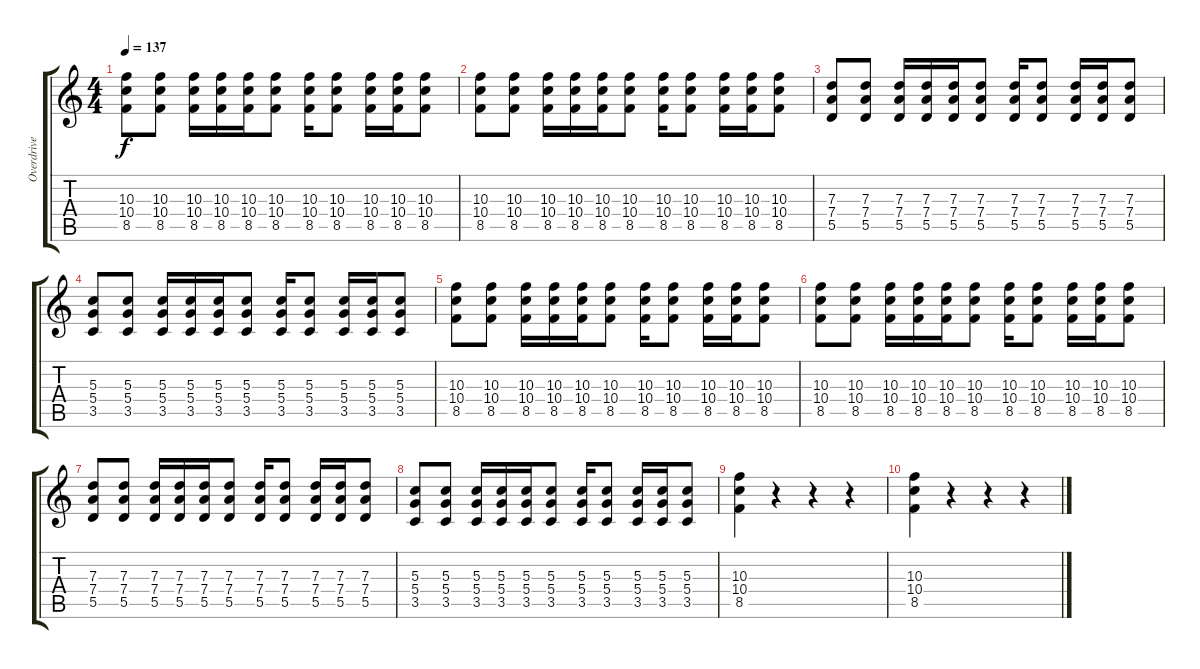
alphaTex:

\track ("Overdrive Guitar" "Overdrive ") {instrument overdrivenguitar}
\staff {score tabs}
\tuning (E4 B3 G3 D3 A2 E2) {hide}
\ts (4 4)
\tempo 137
\clef g2
\ks c
(10.3 10.4 8.5).8{dy f} (10.3 10.4 8.5).8 (10.3 10.4 8.5).16 (10.3 10.4 8.5).16 (10.3 10.4 8.5).16 (10.3 10.4 8.5).8 (10.3 10.4 8.5).16 (10.3 10.4 8.5).8 (10.3 10.4 8.5).16 (10.3 10.4 8.5).16 (10.3 10.4 8.5).8 |
(10.3 10.4 8.5).8 (10.3 10.4 8.5).8 (10.3 10.4 8.5).16 (10.3 10.4 8.5).16 (10.3 10.4 8.5).16 (10.3 10.4 8.5).8 (10.3 10.4 8.5).16 (10.3 10.4 8.5).8 (10.3 10.4 8.5).16 (10.3 10.4 8.5).16 (10.3 10.4 8.5).8 |
(7.3 7.4 5.5).8 (7.3 7.4 5.5).8 (7.3 7.4 5.5).16 (7.3 7.4 5.5).16 (7.3 7.4 5.5).16 (7.3 7.4 5.5).8 (7.3 7.4 5.5).16 (7.3 7.4 5.5).8 (7.3 7.4 5.5).16 (7.3 7.4 5.5).16 (7.3 7.4 5.5).8 |
(5.3 5.4 3.5).8 (5.3 5.4 3.5).8 (5.3 5.4 3.5).16 (5.3 5.4 3.5).16 (5.3 5.4 3.5).16 (5.3 5.4 3.5).8 (5.3 5.4 3.5).16 (5.3 5.4 3.5).8 (5.3 5.4 3.5).16 (5.3 5.4 3.5).16 (5.3 5.4 3.5).8 |
(10.3 10.4 8.5).8 (10.3 10.4 8.5).8 (10.3 10.4 8.5).16 (10.3 10.4 8.5).16 (10.3 10.4 8.5).16 (10.3 10.4 8.5).8 (10.3 10.4 8.5).16 (10.3 10.4 8.5).8 (10.3 10.4 8.5).16 (10.3 10.4 8.5).16 (10.3 10.4 8.5).8 |
(10.3 10.4 8.5).8 (10.3 10.4 8.5).8 (10.3 10.4 8.5).16 (10.3 10.4 8.5).16 (10.3 10.4 8.5).16 (10.3 10.4 8.5).8 (10.3 10.4 8.5).16 (10.3 10.4 8.5).8 (10.3 10.4 8.5).16 (10.3 10.4 8.5).16 (10.3 10.4 8.5).8 |
(7.3 7.4 5.5).8 (7.3 7.4 5.5).8 (7.3 7.4 5.5).16 (7.3 7.4 5.5).16 (7.3 7.4 5.5).16 (7.3 7.4 5.5).8 (7.3 7.4 5.5).16 (7.3 7.4 5.5).8 (7.3 7.4 5.5).16 (7.3 7.4 5.5).16 (7.3 7.4 5.5).8 |
(5.3 5.4 3.5).8 (5.3 5.4 3.5).8 (5.3 5.4 3.5).16 (5.3 5.4 3.5).16 (5.3 5.4 3.5).16 (5.3 5.4 3.5).8 (5.3 5.4 3.5).16 (5.3 5.4 3.5).8 (5.3 5.4 3.5).16 (5.3 5.4 3.5).16 (5.3 5.4 3.5).8 |
(10.3 10.4 8.5).4 r.4 r.4 r.4 |
(10.3 10.4 8.5).4 r.4 r.4 r.4
